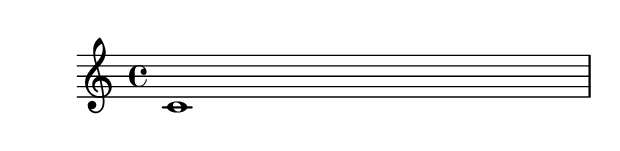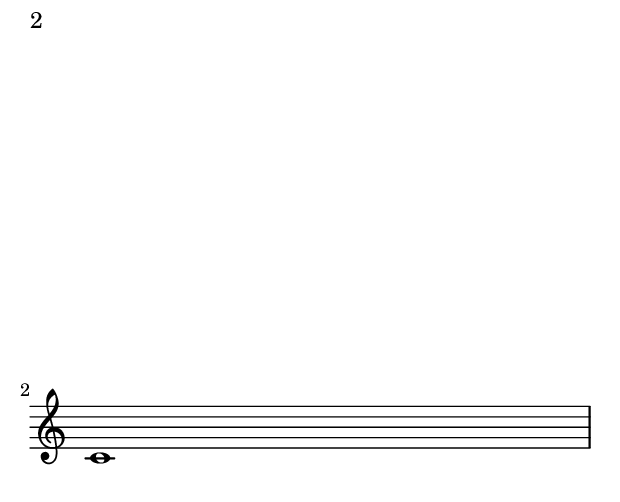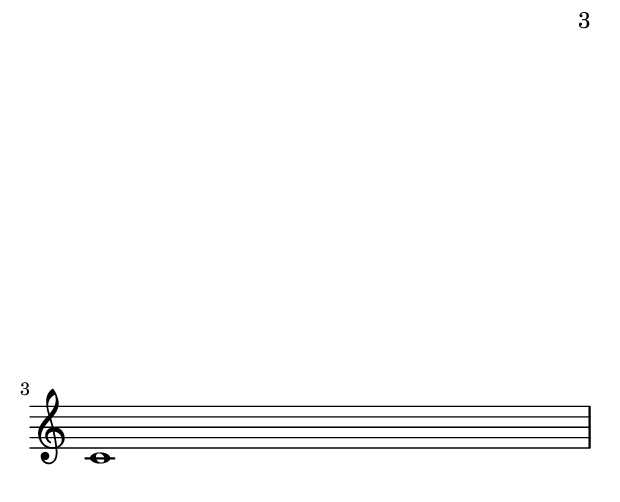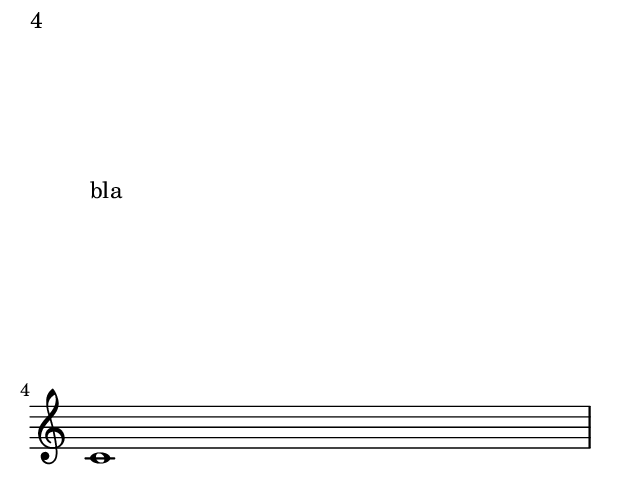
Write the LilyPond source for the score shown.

\header {

  texidoc = "By setting @code{page-top-space,} the Y position of the
first system can be forced to be uniform."

}
\version "2.13.46"

#(set-default-paper-size "a6")

\book {
  \score {

    \relative c' {
      c1\break\pageBreak
      c1\break\pageBreak
      c1
      \break\pageBreak
      \override TextScript #'padding = #20
      c1^"bla"
    }
  }

  \paper {
    obsolete-page-top-space = 3 \cm
    top-system-spacing #'basic-distance = #(/ obsolete-page-top-space staff-space)
  }
}

